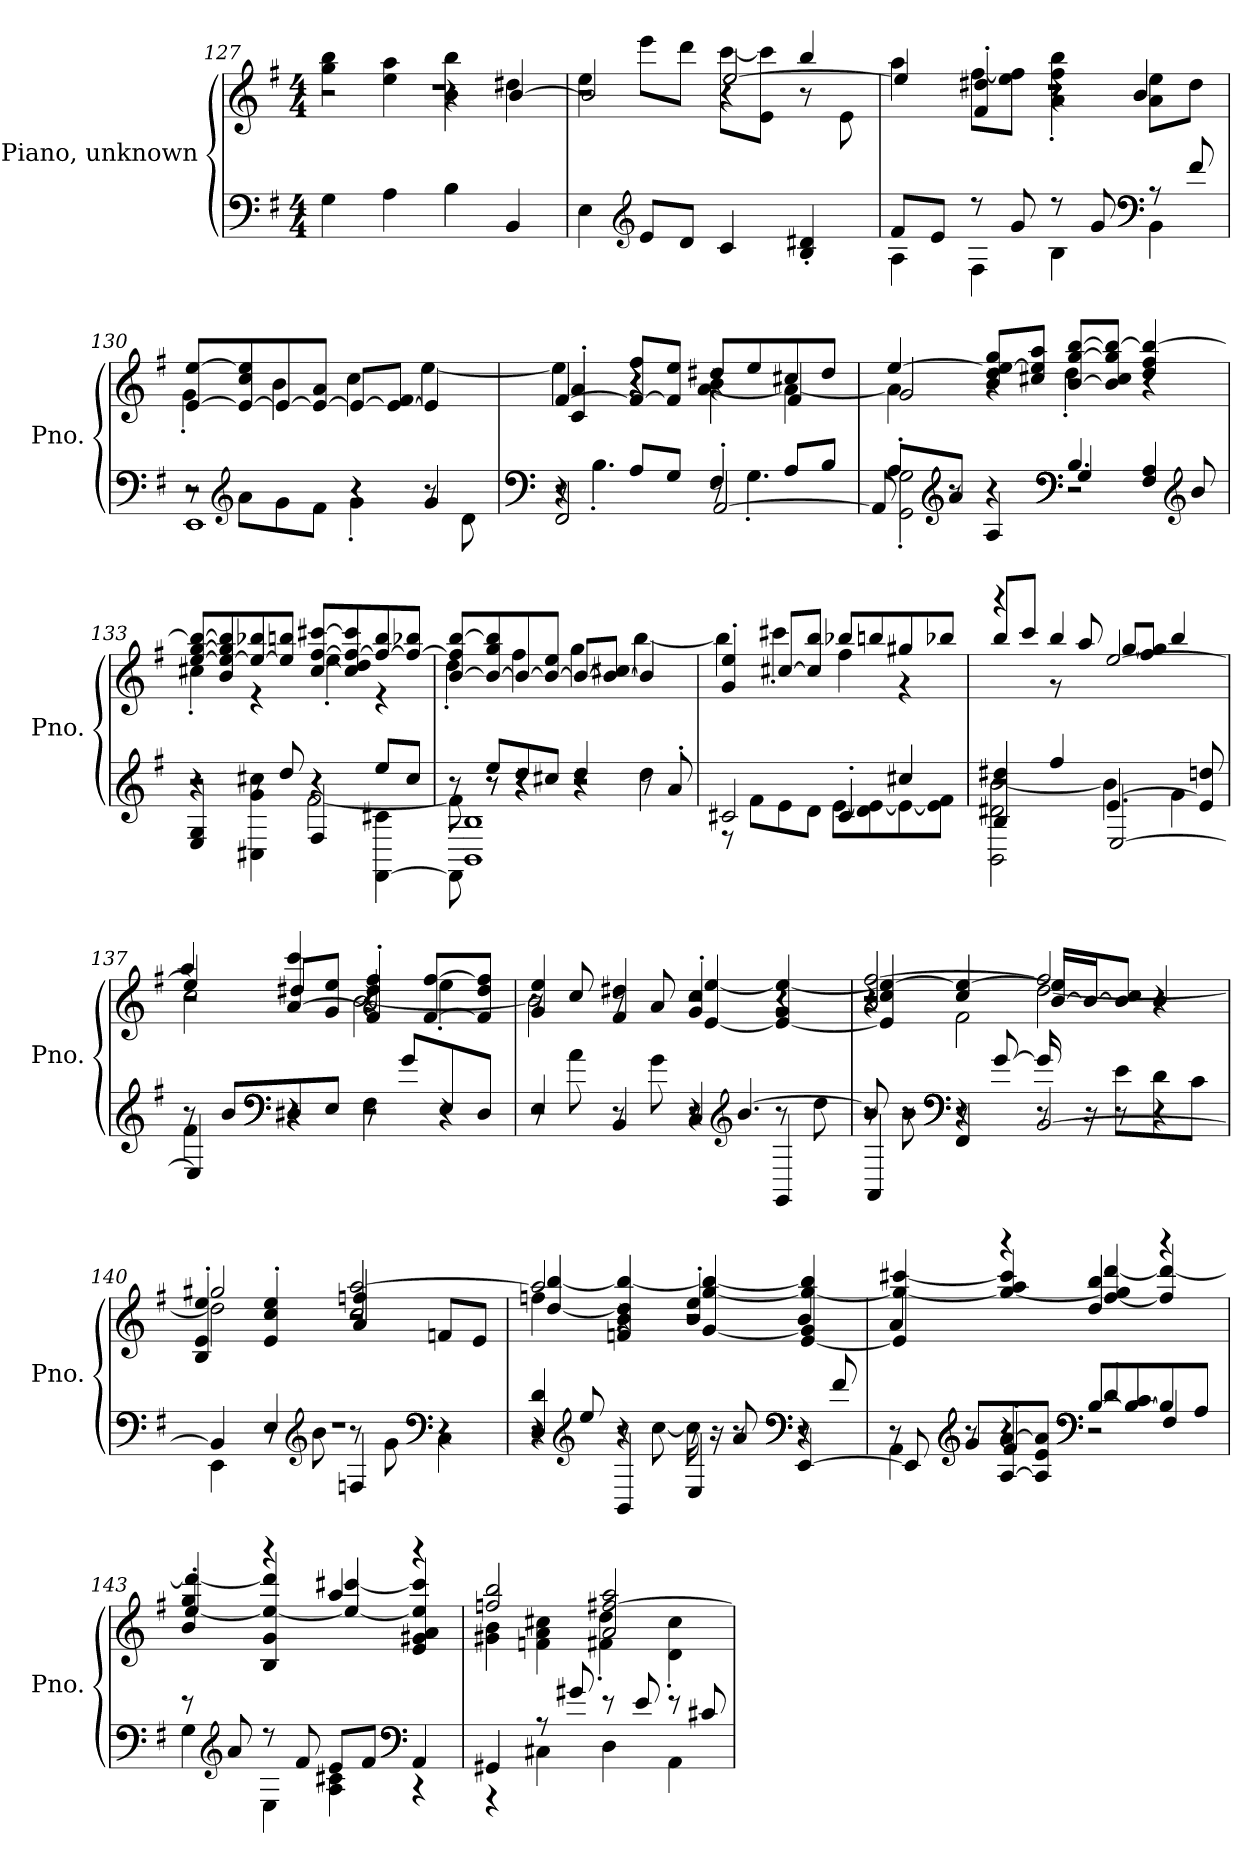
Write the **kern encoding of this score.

**kern	**kern
*part1	*part1
*staff2	*staff1
*I"Piano, unknown	*
*I'Pno.	*
*clefF4	*clefG2
*k[f#]	*k[f#]
*M4/4	*M4/4
=127	=127
*	*^
*	*	*^
4G\	1r	4gg\ 4bb\	2r
4A\	.	4ee\ 4aa\	.
4B\	.	4b\ 4bb\	4r
4BB/	.	4dd#X\	[4b/
=128	=128	=128	=128
4E\	2r	4ee\	2b/]
*clefG2	*	*	*
8e/L	.	8eee\L	.
8d/J	.	8ddd\J	.
4c/	4r	[8ccc\L	[2ee/
.	.	8e\ 8ccc\]J	.
4B/' 4d#X/'	4bb/	8r	.
.	.	8e\	.
!!LO:LB:g=z	!!	!!
=129	=129	=129	=129
*^	*	*	*
8f#/L	4A\	1r	4aa\	4ee/]
8e/J	.	.	.	.
8r	4F#\	.	[8ff#\L	4f#/' 4dd#X/'
8g/	.	.	8ee\ 8ff#\]J	.
8r	4B\	.	4a\' 4ff#\' 4bb\'	4r
8g/	.	.	.	.
*clefF4	*	*	*	*
8r	4BB\	.	8a\ 8ee\L	4b/
8f#/	.	.	8dd#\J	.
*	*	*	*v	*v
=130	=130	=130	=130
*	*^	*	*
2r	8r	1EE	[8e/ [8ee/L	4g'\
*clefG2	*	*	*	*
.	8a\L	.	8e/_ 8cc/ 8ee/]	.
.	8g\	.	8e/_	4b\
.	8f#\J	.	8e/_ 8a/J	.
4r	4g'\	.	8e/L_	4cc\
.	.	.	8e/_ 8f#/J	.
4g/	8r	.	4e/]	[4ee\
.	8d\	.	.	.
*	*	*	*v	*v
=131	=131	=131	=131
*clefF4	*	*	*
*	*	*	*^
*	*	*	*	*^
4r	8r	2FF#/	[4f#/	4ee\]	4c/' 4a/'
.	4.B'\	.	.	.	.
8A/L	.	.	8f#/_ 8ff#/L	4r	4r
8G/J	.	.	8f#/] 8ee/J	.	.
4F#'/	8r	[2AA/	8dd#X/L	[4a\ 4b\	4r
.	4.G'\	.	8ee/	.	.
8A/L	.	.	8cc#X/	4a\_	4f#/
8B/J	.	.	8dd#/J	.	.
!!LO:PB:g=z	!!	!!
=132	=132	=132	=132	=132	=132
8A'/L	2GG\' 2G\'	8AA/]	[4ee/	4a\]	2g/
*clefG2	*	*	*	*	*
8a/J	.	8r	.	.	.
4A/	.	4r	8b/ 8dd/ 8ee/_ 8gg/L	4r	.
.	.	.	8cc#X/ 8ee/] 8aa/J	.	.
*clefF4	*	*	*	*	*
4.B/	2r	4G/	[8b/ [8gg/ [8bb/L	4dd'\	2r
.	.	.	8b/] 8cc#/ 8gg/] 8bb/_J	.	.
.	.	4F#/ 4A/	4dd/ 4ff#/ 4bb/_	4r	.
*clefG2	*	*	*	*	*
8b/	.	.	.	.	.
*	*	*	*	*v	*v
=133	=133	=133	=133	=133
4E/ 4G/	4r	2r	[8ee/ [8gg/ 8bb/_L	4cc#X'\
.	.	.	8b/ 8ee/_ 8gg/] 8bb/]	.
8r	4C#X\ 4g\ 4cc#X\	.	8ee/_ 8bb-X/	4r
8dd/	.	.	8ee/] 8bbn/J	.
4F#/	[2f#\	4r	[8cc#/ [8ff#/ [8ccc#X/L	4ee'\
.	.	.	8cc#/] 8dd/ 8ff#/_ 8ccc#/]	.
8ee/L	.	[4FF#\ 4c#X\	8ff#/_ 8bb/	4r
8cc#/J	.	.	8ff#/_ 8bb-X/J	.
!!LO:LB:g=z	!!
=134	=134	=134	=134	=134
*	*	*^	*	*
8r	8f#\]	1BB 1B	8FF#\]	[8b/ 8ff#/] [8bb/L	4dd'\
8ee/L	8r	.	8r	8b/_ 8gg/ 8bb/]	.
8dd/	4r	.	4r	8b/_	4ff#\
8cc#X/J	.	.	.	8b/_ 8ee/J	.
4dd/	4r	.	2r	8b/L_	4gg\
.	.	.	.	8b/_ 8cc#X/J	.
8r	4dd\	.	.	4b/]	[4bb\
8a'/	.	.	.	.	.
*	*v	*v	*v	*	*
=135	=135	=135	=135
2c#X/	8r	4g/' 4ee/'	4bb\]
.	8f#\L	.	.
.	8e\	[8cc#X/L	4ccc#X'\
.	8d\J	8cc#/] 8bb/J	.
4c#'/	[8e\L	8bb-X/L	4ff#\
.	8d\ 8e\_	8bbn/	.
4cc#X/	8e\_	8gg#X/	4r
.	8e\] 8f#\J	8bb-X/J	.
=136	=136	=136	=136
*	*^	*	*
4B/ 4dd#X/	2BB\ 2d#X\ [2b\	2r	4r	8bb/L
.	.	.	.	8ccc/J
4ff#/	.	.	4bb/	8r
.	.	.	.	8aa/
[4.e/	4b\]	[2E/	[2ee/	[8gg/L
.	.	.	.	8ff#/ 8gg/]J
.	4g\	.	.	4bb/
8e/] 8ddn/	.	.	.	.
!!LO:LB:g=z
=137	=137	=137	=137	=137
*	*	*	*^	*^
8r	4f#\	4E/]	4ee/]	2r	4aa/	2cc\
8b/L	.	.	.	.	.	.
*clefF4	*	*	*	*	*	*
8D#X/	4r	4r	[4a/ 4ccc/	.	8dd#X/L	.
8E/J	.	.	.	.	8g/ 8ee/J	.
8r	4F#\	2r	2a/]	4r	4f#/' 4dd#/' 4ff#/'	[2b\
8g/L	.	.	.	.	.	.
8E/	4r	.	.	4ee'\	[8f#/ [8ff#/L	.
8D#/J	.	.	.	.	8f#/] 8dd#/ 8ff#/]J	.
*	*	*	*	*	*v	*v
=138	=138	=138	=138	=138	=138
2r	8r	4E/	4g/ 4ee/	8r	2b\]
.	8a\	.	.	8cc/	.
.	8r	4BB/	4f#/ 4dd#X/	8r	.
.	8g\	.	.	8a/	.
8r	4r	4C/	4g/' 4cc/'	[4e/ [4ee/	2r
*clefG2	*	*	*	*	*
[4.b/	.	.	.	.	.
.	8r	4GG/	4r	4e/_ 4g/ 4ee/_	.
.	8dd\	.	.	.	.
=139	=139	=139	=139	=139	=139
*	*	*	*	*	*^
8b/]	8r	4AA/	2a/ [2ff#/	2r	4e/] 4cc/ 4ee/_	4r
8r	8b\	.	.	.	.	.
*clefF4	*	*	*	*	*	*
8r	4r	4FF#/	.	.	4cc/ 4ee/_	2f#\
[8g/	.	.	.	.	.	.
16g/]	8r	[2BB/	2ff#/]	[2dd\	[16b/ 16ee/]LL	.
16r	.	.	.	.	16b/J_	.
8r	8e\L	.	.	.	8b/] 8cc/J	.
4r	8d\	.	.	.	4b/	4r
.	8c\J	.	.	.	.	.
*	*	*	*	*	*v	*v
!!LO:LB:g=z
=140	=140	=140	=140	=140	=140
1r	4EE\	4BB/]	2gg#X/	2dd\]	4B/' 4e/' 4ee/'
.	8r	4E/	.	.	4e/' 4cc/' 4ee/'
*clefG2	*	*	*	*	*
.	8b\	.	.	.	.
.	8r	4Fn/	2cc/ [2aa/	2r	4a/ 4ffn/
.	8g\	.	.	.	.
*clefF4	*	*	*	*	*
.	4C\	4r	.	.	8fn/L
.	.	.	.	.	8e/J
=141	=141	=141	=141	=141	=141
8r	4r	4D/ 4d/	2aa/]	[4dd/ [4bb/	4ffn\
*clefG2	*	*	*	*	*
8ee/	.	.	.	.	.
4r	8r	4BB/	.	4fn/ 4b/ 4dd/] 4bb/_	4r
.	[8cc\	.	.	.	.
8r	16cc\]	4E/	4b/' 4ee/'	[4g/ [4gg/ 4bb/_	2r
.	16r	.	.	.	.
8a/	8r	.	.	.	.
*clefF4	*	*	*	*	*
8r	4r	[4EE/	4b/	[4e/ 4g/] 4gg/_ 4bb/]	.
8f#/	.	.	.	.	.
*	*	*	*	*v	*v
=142	=142	=142	=142	=142
8r	4AA\	8EE/]	4a/	4e/] 4gg/_ [4ccc#X/
*clefG2	*	*	*	*
8g/L	.	8r	.	.
[8A/ [8a/	4r	4f#'/	4r	4gg/_ 4aa/ 4ccc#/]
8A/] 8e/ 8a/]J	.	.	.	.
*clefF4	*	*	*	*
[8B/L	2r	4d'/	4dd/ 4bb/	[4ff#/ 4gg/] [4ddd/
8B/_ 8c/	.	.	.	.
8B/]	.	4F#/	4r	4ff#/] 4ddd/_
8A/J	.	.	.	.
*	*v	*v	*	*
!!LO:LB:g=z	!!
=143	=143	=143	=143
8r	4G\	4b/' 4gg/'	[4ee/ 4ddd/_
*clefG2	*	*	*
8a/	.	.	.
8r	4E\	4r	4B/ 4g/ 4ee/_ 4ddd/]
8f#/	.	.	.
8e/L	4A\ 4c#X\	4aa/	4ee/_ [4ccc#X/
8f#/J	.	.	.
*clefF4	*	*	*
4AA/	4r	4r	4e/ 4g#X/ 4a/ 4ee/] 4ccc#/]
=144	=144	=144	=144
4GG#X/	4r	2ffn/ 2bb/	4g#X\ 4b\
8r	4C#X\	.	4fn\ 4a\ 4cc#X\
8g#X/	.	.	.
8r	4D\	2a/ [2ff#X/ 2aa/	4f#X\' 4dd\'
8e/	.	.	.
8r	4AA\	.	4d\' 4cc#\'
8c#X/	.	.	.
*v	*v	*	*
*	*v	*v
=	=
*-	*-
